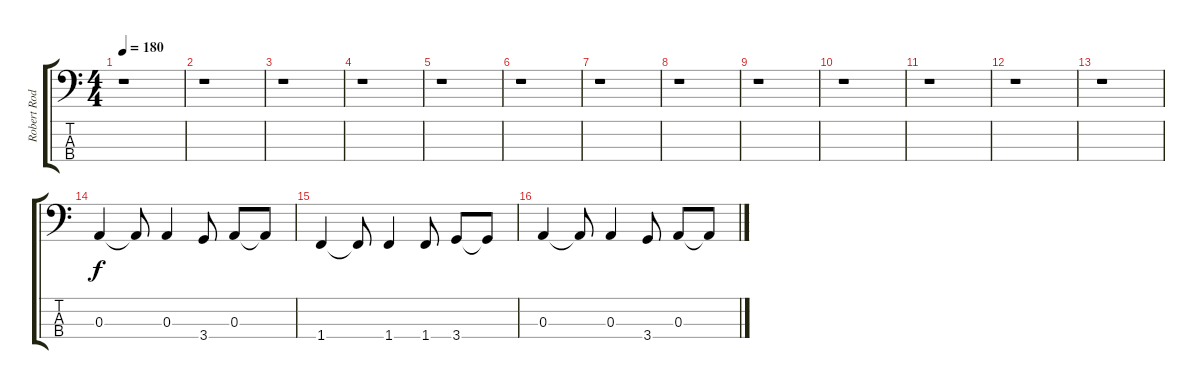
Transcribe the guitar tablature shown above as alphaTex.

\track ("Robert Rodriguez (Bajo)" "Robert Rod") {instrument electricbassfinger}
\staff {score tabs}
\tuning (G2 D2 A1 E1) {hide}
\ts (4 4)
\tempo 180
\clef f4
\ks c
r.1{dy f} |
r.1 |
r.1 |
r.1 |
r.1 |
r.1 |
r.1 |
r.1 |
r.1 |
r.1 |
r.1 |
r.1 |
r.1 |
0.3.4 0.3{t}.8 0.3.4 3.4.8 0.3.8 0.3{t}.8 |
1.4.4 1.4{t}.8 1.4.4 1.4.8 3.4.8 3.4{t}.8 |
0.3.4 0.3{t}.8 0.3.4 3.4.8 0.3.8 0.3{t}.8
